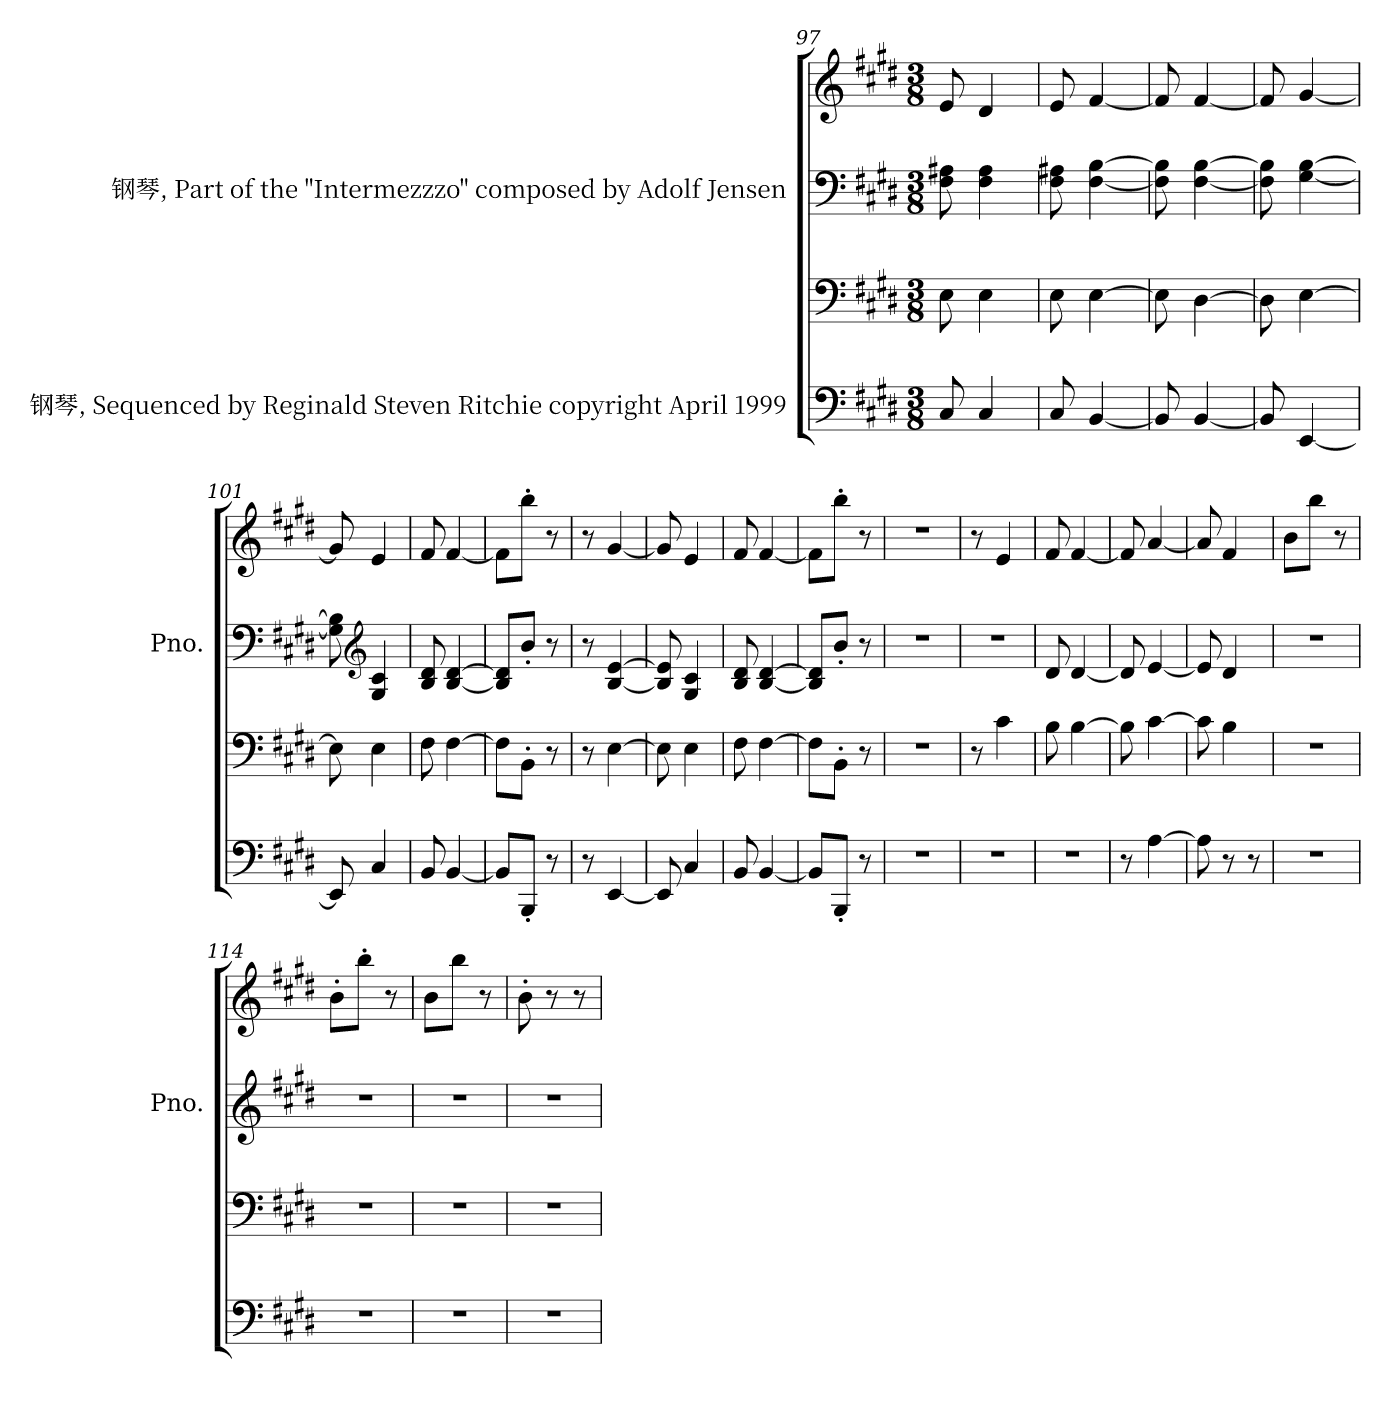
**kern	**kern	**kern	**kern
*part2	*part2	*part1	*part1
*staff4	*staff3	*staff2	*staff1
*I"钢琴, Sequenced by Reginald Steven Ritchie copyright April 1999	*	*I"钢琴, Part of the &quot;Intermezzzo&quot; composed by Adolf Jensen	*
*	*	*I'Pno.	*
*clefF4	*clefF4	*clefF4	*clefG2
*k[f#c#g#d#]	*k[f#c#g#d#]	*k[f#c#g#d#]	*k[f#c#g#d#]
*M3/8	*M3/8	*M3/8	*M3/8
=97	=97	=97	=97
8C#/	8E\	8F#\ 8A#X\	8e/
4C#/	4E\	4F#\ 4A#\	4d#/
!!LO:PB:g=z
=98	=98	=98	=98
8C#/	8E\	8F#\ 8A#X\	8e/
[4BB/	[4E\	[4F#\ [4B\	[4f#/
=99	=99	=99	=99
8BB/]	8E\]	8F#\] 8B\]	8f#/]
[4BB/	[4D#\	[4F#\ [4B\	[4f#/
=100	=100	=100	=100
8BB/]	8D#\]	8F#\] 8B\]	8f#/]
[4EE/	[4E\	[4G#\ [4B\	[4g#/
=101	=101	=101	=101
8EE/]	8E\]	8G#\] 8B\]	8g#/]
*	*	*clefG2	*
4C#/	4E\	4G#/ 4c#/	4e/
=102	=102	=102	=102
8BB/	8F#\	8B/ 8d#/	8f#/
[4BB/	[4F#\	[4B/ [4d#/	[4f#/
=103	=103	=103	=103
8BB/L]	8F#\L]	8B/] 8d#/]L	8f#\L]
8BBB'/J	8BB'\J	8b'/J	8bb'\J
8r	8r	8r	8r
=104	=104	=104	=104
8r	8r	8r	8r
[4EE/	[4E\	[4B/ [4e/	[4g#/
=105	=105	=105	=105
8EE/]	8E\]	8B/] 8e/]	8g#/]
4C#/	4E\	4G#/ 4c#/	4e/
=106	=106	=106	=106
8BB/	8F#\	8B/ 8d#/	8f#/
[4BB/	[4F#\	[4B/ [4d#/	[4f#/
=107	=107	=107	=107
8BB/L]	8F#\L]	8B/] 8d#/]L	8f#\L]
8BBB'/J	8BB'\J	8b'/J	8bb'\J
8r	8r	8r	8r
!!LO:LB:g=z
=108	=108	=108	=108
4.r	4.r	4.r	4.r
=109	=109	=109	=109
4.r	8r	4.r	8r
.	4c#\	.	4e/
=110	=110	=110	=110
4.r	8B\	8d#/	8f#/
.	[4B\	[4d#/	[4f#/
=111	=111	=111	=111
8r	8B\]	8d#/]	8f#/]
[4A\	[4c#\	[4e/	[4a/
=112	=112	=112	=112
8A\]	8c#\]	8e/]	8a/]
8r	4B\	4d#/	4f#/
8r	.	.	.
=113	=113	=113	=113
4.r	4.r	4.r	8b\L
.	.	.	8bb\J
.	.	.	8r
=114	=114	=114	=114
4.r	4.r	4.r	8b'\L
.	.	.	8bb'\J
.	.	.	8r
=115	=115	=115	=115
4.r	4.r	4.r	8b\L
.	.	.	8bb\J
.	.	.	8r
=116	=116	=116	=116
4.r	4.r	4.r	8b'\
.	.	.	8r
.	.	.	8r
=	=	=	=
*-	*-	*-	*-
